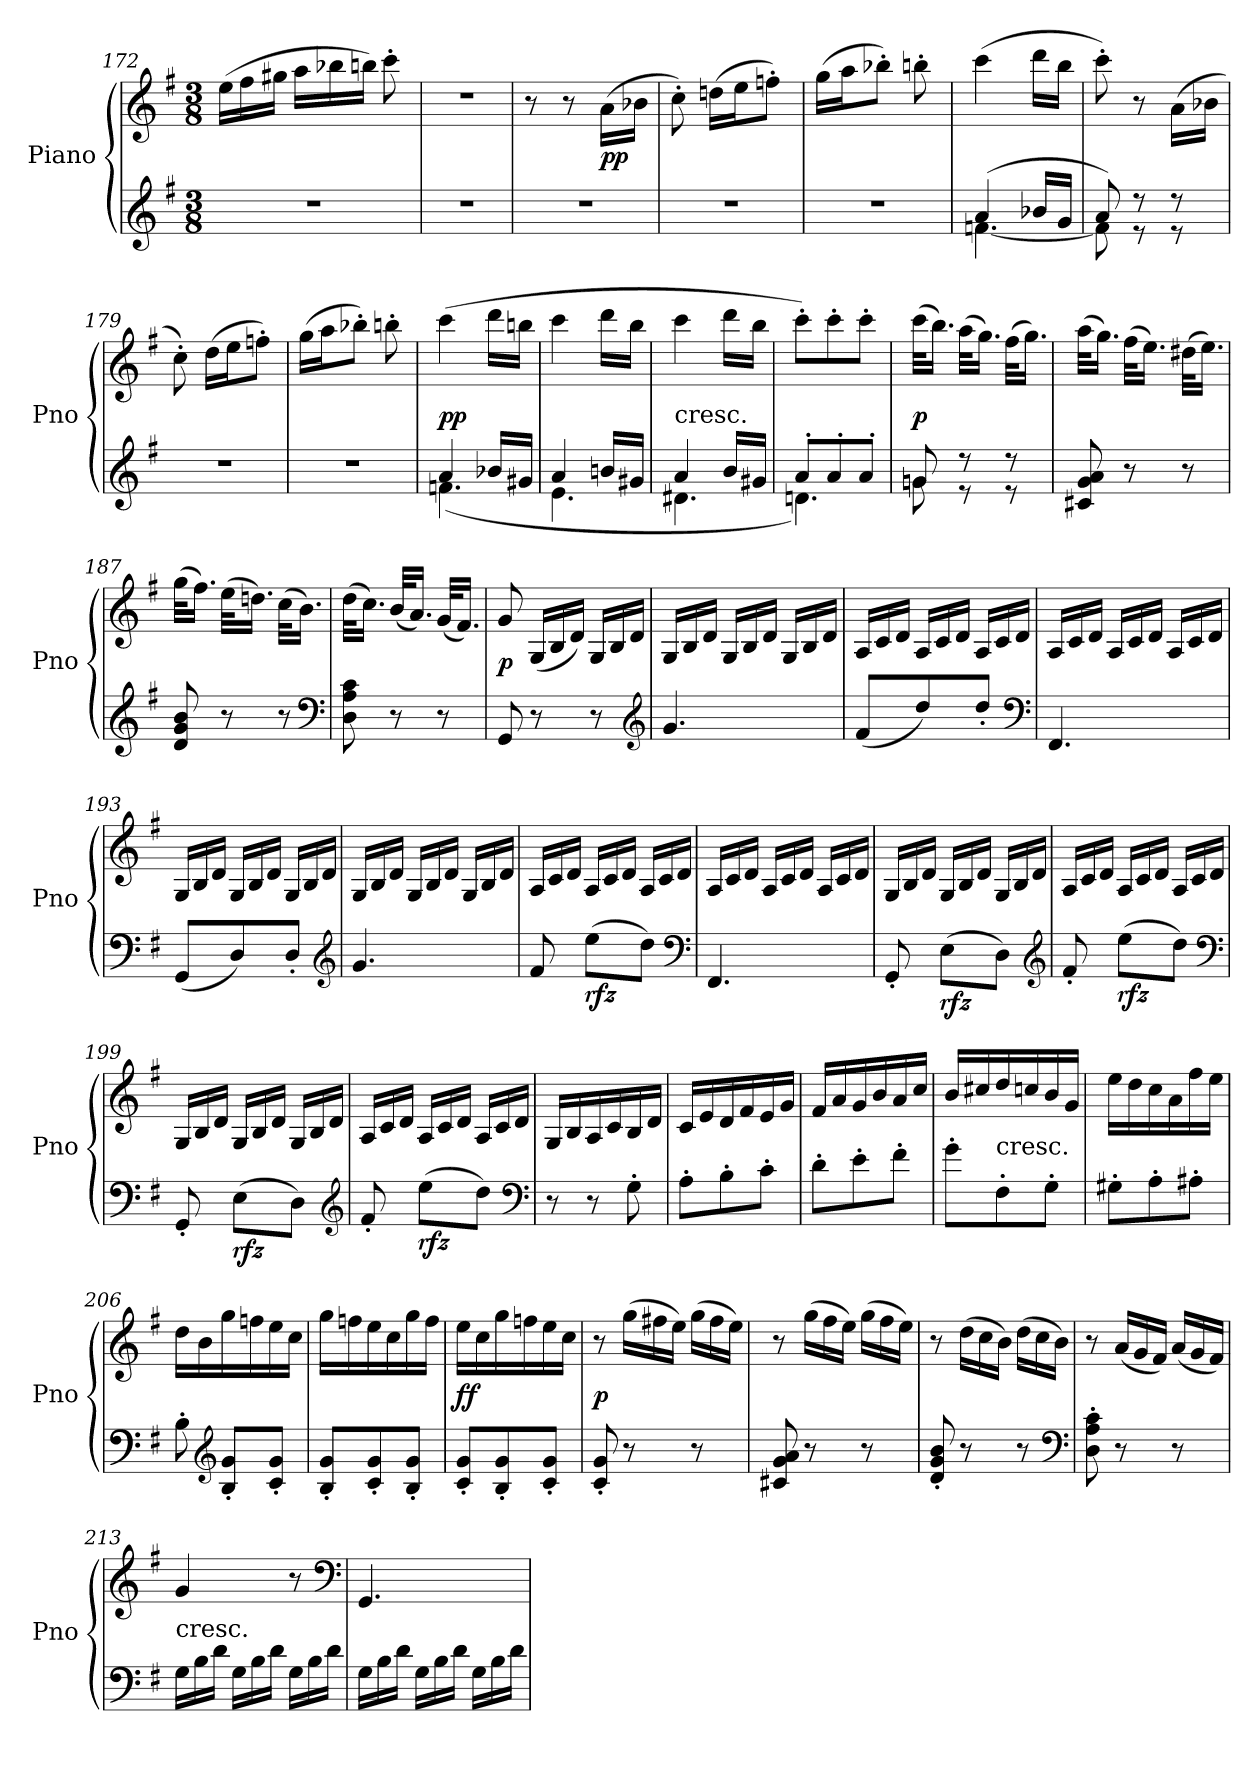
**kern	**kern	**dynam
*part1	*part1	*part1
*staff2	*staff1	*staff1/2
*I"Piano	*	*
*I'Pno	*	*
*clefG2	*clefG2	*
*k[f#]	*k[f#]	*
*G:	*G:	*
*M3/8	*M3/8	*
*	*Xtuplet	*
=172	=172	=172
4.r	(24eeLL	.
.	24ff#	.
.	24gg#XJJ	.
.	24aaLL	.
.	24bb-X	.
.	24bbnJJ)	.
.	8ccc'	.
=173	=173	=173
4.r	4.r	.
=174	=174	=174
4.r	8r	.
.	8r	.
.	(16a\LL	pp
.	16b-X\JJ	.
=175	=175	=175
4.r	8cc')	.
.	(16ddnLL	.
.	16eeJ	.
.	8ffn'J)	.
=176	=176	=176
4.r	(16ggLL	.
.	16aaJ	.
.	8bb-X'J)	.
.	8bbn'	.
=177	=177	=177
*^	*	*
(4a	[4.fn	(4ccc	.
16b-XLL	.	16dddLL	.
16gJJ	.	16bbJJ	.
=178	=178	=178	=178
8a)	8f]	8ccc')	.
8r	8r	8r	.
8r	8r	(16a\LL	.
.	.	16b-X\JJ	.
*v	*v	*	*
=179	=179	=179
4.r	8cc')	.
.	(16ddLL	.
.	16eeJ	.
.	8ffn'J)	.
=180	=180	=180
4.r	(16ggLL	.
.	16aaJ	.
.	8bb-X'J)	.
.	8bbn'	.
=181	=181	=181
*^	*	*
4a	(4.fn	(4ccc	pp
16b-XLL	.	16dddLL	.
16g#XJJ	.	16bbnJJ	.
=182	=182	=182	=182
4a	4.e	4ccc	.
16bnLL	.	16dddLL	.
16g#XJJ	.	16bbJJ	.
=183	=183	=183	=183
!	!	!LO:TX:c:t=cresc.	!
4a	4.d#X	4ccc	.
16bLL	.	16dddLL	.
16g#XJJ	.	16bbJJ	.
=184	=184	=184	=184
8a'L	4.dn)	8ccc'L)	.
8a'	.	8ccc'	.
8a'J	.	8ccc'J	.
=185	=185	=185	=185
8gn	8gn	(32cccKLL	p
.	.	16.bbJJ)	.
8r	8r	(32aaKLL	.
.	.	16.ggJJ)	.
8r	8r	(32ff#KLL	.
.	.	16.ggJJ)	.
*v	*v	*	*
=186	=186	=186
8c#X 8g 8a	(32aaKLL	.
.	16.ggJJ)	.
8r	(32ff#KLL	.
.	16.eeJJ)	.
8r	(32dd#XKLL	.
.	16.eeJJ)	.
=187	=187	=187
8d 8g 8b	(32ggKLL	.
.	16.ff#JJ)	.
8r	(32eeKLL	.
.	16.ddnJJ)	.
8r	(32ccKLL	.
.	16.bJJ)	.
*clefF4	*	*
=188	=188	=188
8D 8A 8c	(32ddKLL	.
.	16.ccJJ)	.
8r	(32bKLL	.
.	16.aJJ)	.
8r	(32gKLL	.
.	16.f#JJ)	.
=189	=189	=189
8GG	8g	p
8r	(24GLL	.
.	24B	.
.	24dJJ)	.
8r	24GLL	.
.	24B	.
.	24dJJ	.
*clefG2	*	*
=190	=190	=190
4.g	24GLL	.
.	24B	.
.	24dJJ	.
.	24GLL	.
.	24B	.
.	24dJJ	.
.	24GLL	.
.	24B	.
.	24dJJ	.
=191	=191	=191
(8f#L	24ALL	.
.	24c	.
.	24dJJ	.
8dd)	24ALL	.
.	24c	.
.	24dJJ	.
8dd'J	24ALL	.
.	24c	.
.	24dJJ	.
*clefF4	*	*
=192	=192	=192
4.FF#	24ALL	.
.	24c	.
.	24dJJ	.
.	24ALL	.
.	24c	.
.	24dJJ	.
.	24ALL	.
.	24c	.
.	24dJJ	.
=193	=193	=193
(8GGL	24GLL	.
.	24B	.
.	24dJJ	.
8D)	24GLL	.
.	24B	.
.	24dJJ	.
8D'J	24GLL	.
.	24B	.
.	24dJJ	.
*clefG2	*	*
=194	=194	=194
4.g	24GLL	.
.	24B	.
.	24dJJ	.
.	24GLL	.
.	24B	.
.	24dJJ	.
.	24GLL	.
.	24B	.
.	24dJJ	.
=195	=195	=195
8f#	24ALL	.
.	24c	.
.	24dJJ	.
!	!	!LO:DY:b=2
(8eeL	24ALL	rfz
.	24c	.
.	24dJJ	.
8ddJ)	24ALL	.
.	24c	.
.	24dJJ	.
*clefF4	*	*
=196	=196	=196
4.FF#	24ALL	.
.	24c	.
.	24dJJ	.
.	24ALL	.
.	24c	.
.	24dJJ	.
.	24ALL	.
.	24c	.
.	24dJJ	.
=197	=197	=197
8GG'	24GLL	.
.	24B	.
.	24dJJ	.
!	!	!LO:DY:b=2
(8EL	24GLL	rfz
.	24B	.
.	24dJJ	.
8DJ)	24GLL	.
.	24B	.
.	24dJJ	.
*clefG2	*	*
=198	=198	=198
8f#'	24ALL	.
.	24c	.
.	24dJJ	.
!	!	!LO:DY:b=2
(8eeL	24ALL	rfz
.	24c	.
.	24dJJ	.
8ddJ)	24ALL	.
.	24c	.
.	24dJJ	.
*clefF4	*	*
=199	=199	=199
8GG'	24GLL	.
.	24B	.
.	24dJJ	.
!	!	!LO:DY:b=2
(8EL	24GLL	rfz
.	24B	.
.	24dJJ	.
8DJ)	24GLL	.
.	24B	.
.	24dJJ	.
*clefG2	*	*
=200	=200	=200
8f#'	24ALL	.
.	24c	.
.	24dJJ	.
!	!	!LO:DY:b=2
(8eeL	24ALL	rfz
.	24c	.
.	24dJJ	.
8ddJ)	24ALL	.
.	24c	.
.	24dJJ	.
*clefF4	*	*
=201	=201	=201
8r	16GLL	.
.	16B	.
8r	16A	.
.	16c	.
8G'	16B	.
.	16dJJ	.
=202	=202	=202
8A'L	16cLL	.
.	16e	.
8B'	16d	.
.	16f#	.
8c'J	16e	.
.	16gJJ	.
=203	=203	=203
8d'L	16f#LL	.
.	16a	.
8e'	16g	.
.	16b	.
8f#'J	16a	.
.	16ccJJ	.
=204	=204	=204
8g'L	16b/LL	.
.	16cc#X/	.
!	!LO:TX:c:t=cresc.	!
8F#'	16dd/	.
.	16ccn/	.
8G'J	16b/	.
.	16g/JJ	.
=205	=205	=205
8G#X'L	16eeLL	.
.	16dd	.
8A'	16cc	.
.	16a	.
8A#X'J	16ff#	.
.	16eeJJ	.
=206	=206	=206
8B'	16ddLL	.
.	16b	.
*clefG2	*	*
8B' 8g'L	16gg	.
.	16ffn	.
8c' 8g'J	16ee	.
.	16ccJJ	.
=207	=207	=207
8B' 8g'L	16ggLL	.
.	16ffn	.
8c' 8g'	16ee	.
.	16cc	.
8B' 8g'J	16gg	.
.	16ffJJ	.
=208	=208	=208
8c' 8g'L	16eeLL	ff
.	16cc	.
8B' 8g'	16gg	.
.	16ffn	.
8c' 8g'J	16ee	.
.	16ccJJ	.
=209	=209	=209
8c' 8g'	8r	p
8r	(24ggLL	.
.	24ff#X	.
.	24eeJJ)	.
8r	(24ggLL	.
.	24ff#	.
.	24eeJJ)	.
=210	=210	=210
8c#X 8g 8a	8r	.
8r	(24ggLL	.
.	24ff#	.
.	24eeJJ)	.
8r	(24ggLL	.
.	24ff#	.
.	24eeJJ)	.
=211	=211	=211
8d' 8g' 8b'	8r	.
8r	(24ddLL	.
.	24cc	.
.	24bJJ)	.
8r	(24ddLL	.
.	24cc	.
.	24bJJ)	.
*clefF4	*	*
=212	=212	=212
8D' 8A' 8c'	8r	.
8r	(24aLL	.
.	24g	.
.	24f#JJ)	.
8r	(24aLL	.
.	24g	.
.	24f#JJ)	.
=213	=213	=213
*Xtuplet	*	*
!	!LO:TX:c:t=cresc.	!
24GLL	4g	.
24B	.	.
24dJJ	.	.
24GLL	.	.
24B	.	.
24dJJ	.	.
24GLL	8r	.
24B	.	.
24dJJ	.	.
*	*clefF4	*
=214	=214	=214
24GLL	4.GG	.
24B	.	.
24dJJ	.	.
24GLL	.	.
24B	.	.
24dJJ	.	.
24GLL	.	.
24B	.	.
24dJJ	.	.
=	=	=
*-	*-	*-
